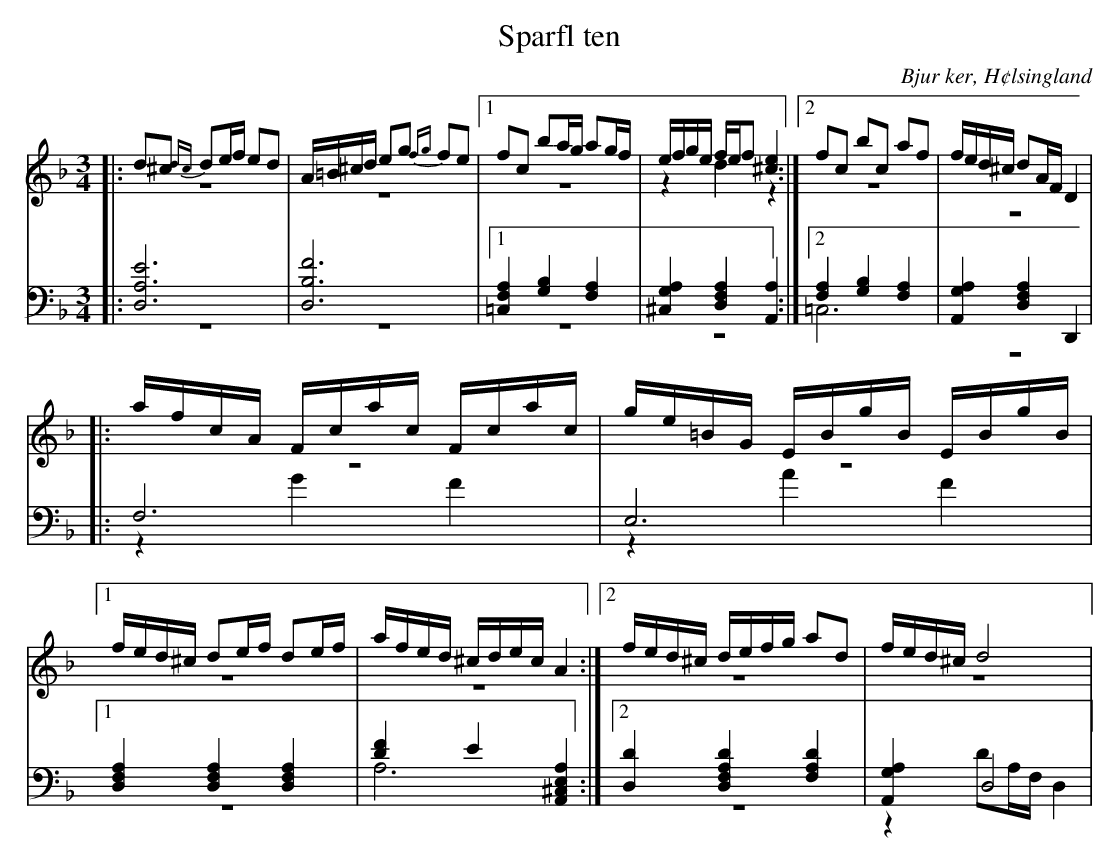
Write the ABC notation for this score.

X:1
T: Sparfl ten
O: Bjur ker, H¢lsingland
M: 3/4
L: 1/8
K: Dm
V:1
V:2 merge
V:3
V:4 merge
V:1
|:d^c {dc}de/f/ ed|A/=B/^c/d/ eg {fg}fe|1 fc ba/g/ ag/f/| e/f/g/e/ f/e/f [^c2e2]:|2 fc bc af|f/e/d/^c/ dA/F/ D2|
|:a/f/c/A/  F/c/a/c/ F/c/a/c/|g/e/=B/G/  E/B/g/B/  E/B/g/B/|1 f/e/d/^c/ de/f/ de/f/|a/f/e/d/ ^c/d/e/c/ A2:|2 f/e/d/^c/ d/e/f/g/ ad|f/e/d/^c/ d4|
V:2
|:z6|z6|1 z6|z2 d2 z2:|2 z6|z6|
|:z6|z6|1 z6|z6:|2 z6|z6|
V:3 clef=bass
|:[D,6A,6E6]|[D,6B,6F6]|1 [=C,2F,2A,2] [G,2B,2] [F,2A,2]|[^C,2G,2A,2] [D,2F,2A,2] [A,,2A,2]:|2 [F,2A,2] [G,2B,2] [F,2A,2]|[A,,2G,2A,2] [D,2F,2A,2] D,,2|
|:F,6|E,6|1 [D,2F,2A,2] [D,2F,2A,2] [D,2F,2A,2]|[D2F2] E2 [A,,2^C,2E,2A,2]:|2 [D,2D2] [D,2F,2A,2D2] [F,2A,2D2]|[A,,2G,2A,2] D,4|
V:4 clef=bass
|:z6|z6|1 z6|z6:|2 =C,6|z6|
|:z2 G2 F2|z2 A2 F2|1 z6|A,6:|2 z6|z2 DA,/F,/ D,2|
